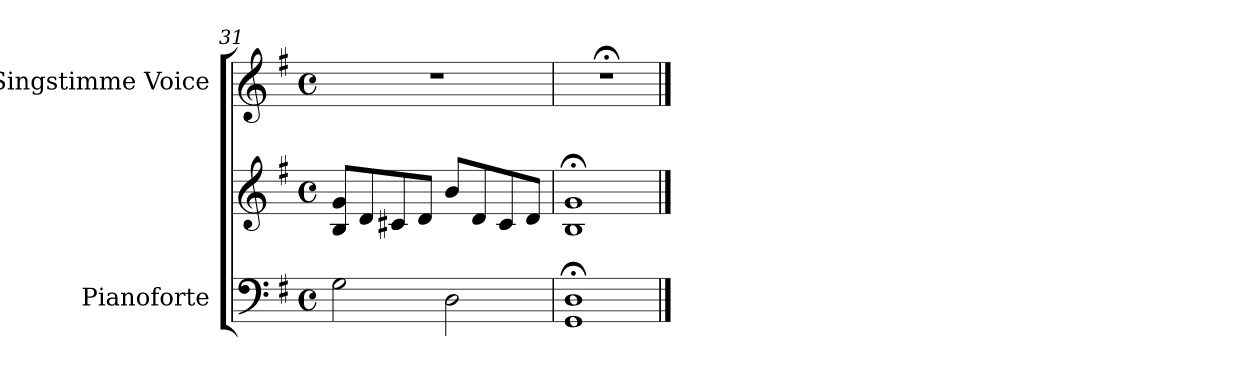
**kern	**kern	**kern
*part2	*part2	*part1
*staff3	*staff2	*staff1
*I"Pianoforte	*	*I"Singstimme Voice
*I'Pno	*	*
*clefF4	*clefG2	*clefG2
*k[f#]	*k[f#]	*k[f#]
*M4/4	*M4/4	*M4/4
*met(c)	*met(c)	*met(c)
*MM116	*MM116	*MM116
=31	=31	=31
2G\	8B/ 8g/L	1r
.	8d/	.
.	8c#X/	.
.	8d/J	.
2D\	8b/L	.
.	8d/	.
.	8c#/	.
.	8d/J	.
=32	=32	=32
1GG; 1D;	1B;< 1g;<	1r;<
==	==	==
*-	*-	*-
